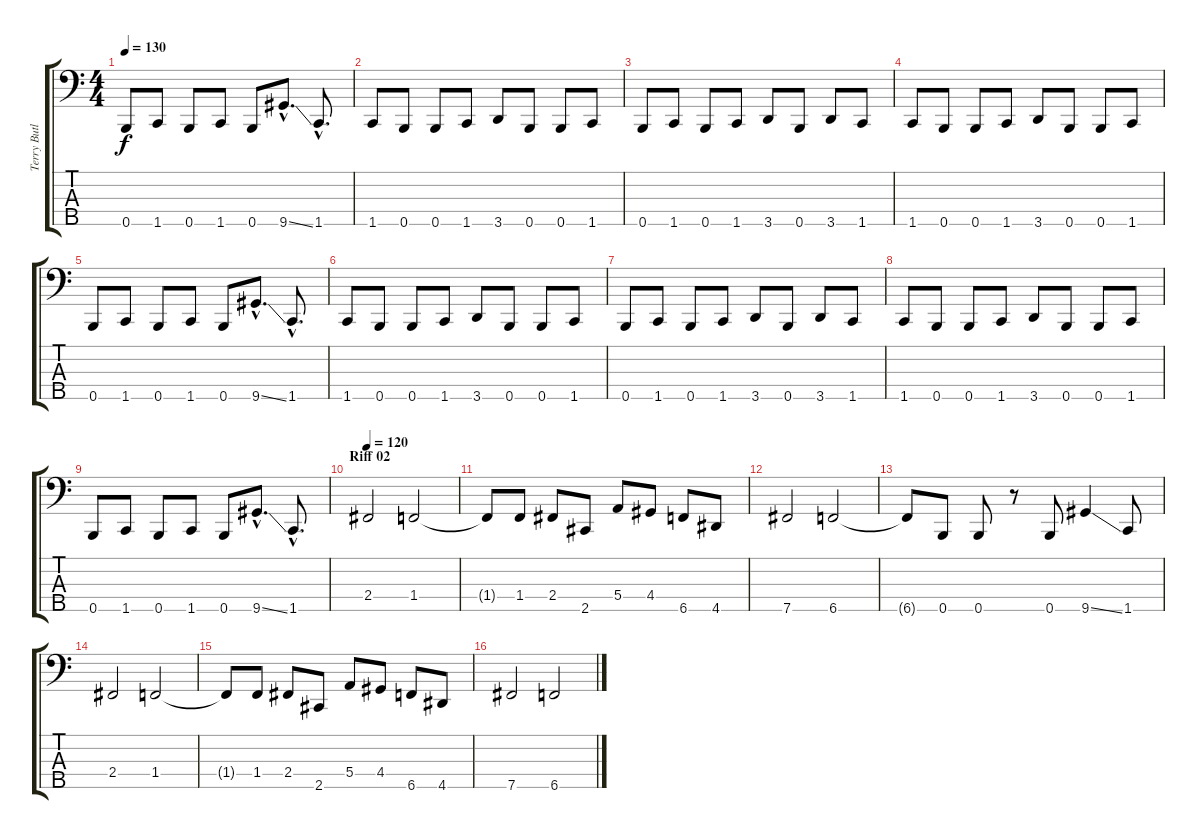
\track ("Terry Butler" "Terry Butl") {instrument electricbassfinger}
\staff {score tabs}
\tuning (G2 D2 A1 E1 B0) {hide}
\ts (4 4)
\tempo 130
\clef f4
\ks c
0.5.8{dy f} 1.5.8 0.5.8 1.5.8 0.5.8 9.5{ss hac}.8{d} 1.5{hac}.8{d} |
1.5.8 0.5.8 0.5.8 1.5.8 3.5.8 0.5.8 0.5.8 1.5.8 |
0.5.8 1.5.8 0.5.8 1.5.8 3.5.8 0.5.8 3.5.8 1.5.8 |
1.5.8 0.5.8 0.5.8 1.5.8 3.5.8 0.5.8 0.5.8 1.5.8 |
0.5.8 1.5.8 0.5.8 1.5.8 0.5.8 9.5{ss hac}.8{d} 1.5{hac}.8{d} |
1.5.8 0.5.8 0.5.8 1.5.8 3.5.8 0.5.8 0.5.8 1.5.8 |
0.5.8 1.5.8 0.5.8 1.5.8 3.5.8 0.5.8 3.5.8 1.5.8 |
1.5.8 0.5.8 0.5.8 1.5.8 3.5.8 0.5.8 0.5.8 1.5.8 |
0.5.8 1.5.8 0.5.8 1.5.8 0.5.8 9.5{ss hac}.8{d} 1.5{hac}.8{d} |
\section ("" "Riff 02")
\tempo 120
2.4.2 1.4.2 |
1.4{t}.8 1.4.8 2.4.8 2.5.8 5.4.8 4.4.8 6.5.8 4.5.8 |
7.5.2 6.5.2 |
6.5{t}.8 0.5.8 0.5.8 r.8 0.5.8 9.5{ss}.4 1.5.8 |
2.4.2 1.4.2 |
1.4{t}.8 1.4.8 2.4.8 2.5.8 5.4.8 4.4.8 6.5.8 4.5.8 |
7.5.2 6.5.2
